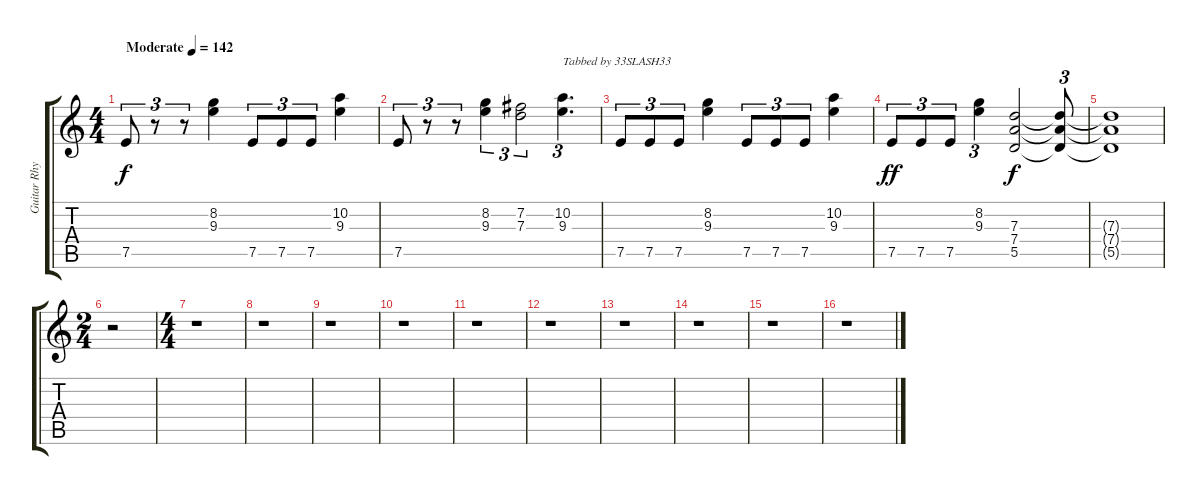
\track ("Guitar Rhythm" "Guitar Rhy") {instrument distortionguitar}
\staff {score tabs}
\tuning (E4 B3 G3 D3 A2 E2) {hide}
\ts (4 4)
\tempo (142 "Moderate")
\clef g2
\ks c
7.5.8{tu (3 2) dy f instrument distortionguitar} r.8{tu (3 2)} r.8{tu (3 2)} (8.2 9.3).4 7.5.8{tu (3 2)} 7.5.8{tu (3 2)} 7.5.8{tu (3 2)} (10.2 9.3).4 |
7.5.8{tu (3 2)} r.8{tu (3 2)} r.8{tu (3 2)} (8.2 9.3).4{tu (3 2)} (7.2 7.3).2{tu (3 2)} (10.2 9.3).4{d tu (3 2) txt "Tabbed by 33SLASH33"} |
7.5.8{tu (3 2)} 7.5.8{tu (3 2)} 7.5.8{tu (3 2)} (8.2 9.3).4 7.5.8{tu (3 2)} 7.5.8{tu (3 2)} 7.5.8{tu (3 2)} (10.2 9.3).4 |
7.5.8{tu (3 2) dy ff} 7.5.8{tu (3 2)} 7.5.8{tu (3 2)} (8.2 9.3).4{tu (3 2)} (7.3 7.4 5.5).2{dy f} (7.3{t} 7.4{t} 5.5{t}).8{tu (3 2)} |
(7.3{t} 7.4{t} 5.5{t}).1 |
\ts (2 4)
r.2 |
\ts (4 4)
r.1 |
r.1 |
r.1 |
r.1 |
r.1 |
r.1 |
r.1 |
r.1 |
r.1 |
r.1
